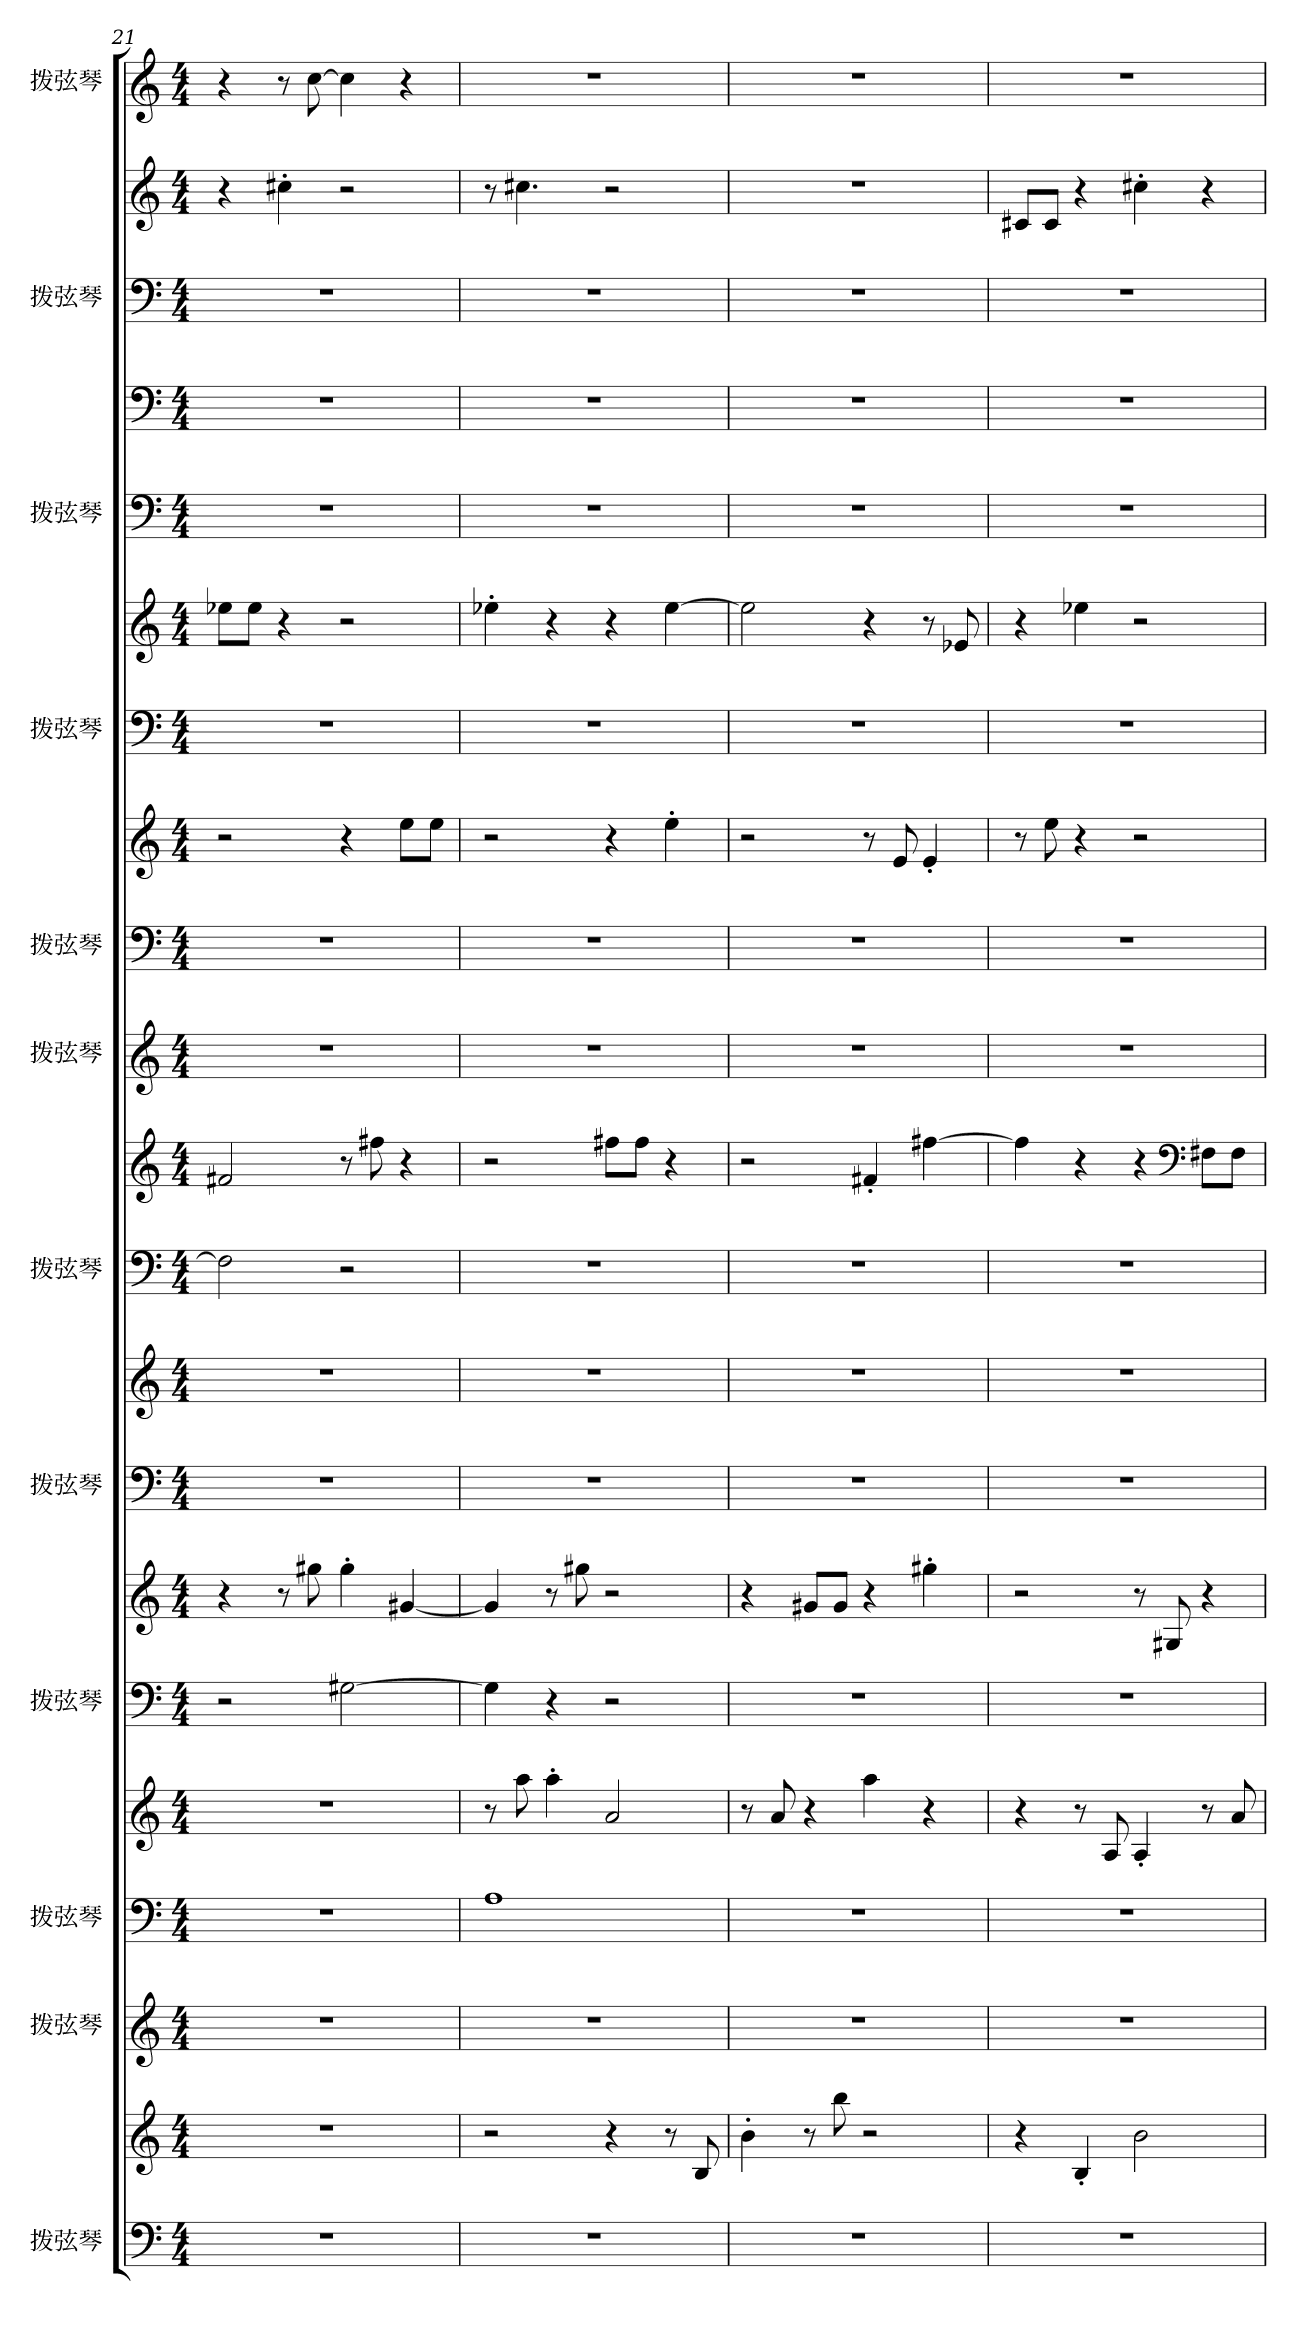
**kern	**kern	**kern	**kern	**kern	**kern	**kern	**kern	**kern	**kern	**kern	**kern	**kern	**kern	**kern	**kern	**kern	**kern	**kern	**kern	**kern
*part12	*part12	*part11	*part10	*part10	*part9	*part9	*part8	*part8	*part7	*part7	*part6	*part5	*part5	*part4	*part4	*part3	*part3	*part2	*part2	*part1
*staff21	*staff20	*staff19	*staff18	*staff17	*staff16	*staff15	*staff14	*staff13	*staff12	*staff11	*staff10	*staff9	*staff8	*staff7	*staff6	*staff5	*staff4	*staff3	*staff2	*staff1
*I"拨弦琴	*	*I"拨弦琴	*I"拨弦琴	*	*I"拨弦琴	*	*I"拨弦琴	*	*I"拨弦琴	*	*I"拨弦琴	*I"拨弦琴	*	*I"拨弦琴	*	*I"拨弦琴	*	*I"拨弦琴	*	*I"拨弦琴
*clefF4	*clefG2	*clefG2	*clefF4	*clefG2	*clefF4	*clefG2	*clefF4	*clefG2	*clefF4	*clefG2	*clefG2	*clefF4	*clefG2	*clefF4	*clefG2	*clefF4	*clefF4	*clefF4	*clefG2	*clefG2
*k[]	*k[]	*k[]	*k[]	*k[]	*k[]	*k[]	*k[]	*k[]	*k[]	*k[]	*k[]	*k[]	*k[]	*k[]	*k[]	*k[]	*k[]	*k[]	*k[]	*k[]
*M4/4	*M4/4	*M4/4	*M4/4	*M4/4	*M4/4	*M4/4	*M4/4	*M4/4	*M4/4	*M4/4	*M4/4	*M4/4	*M4/4	*M4/4	*M4/4	*M4/4	*M4/4	*M4/4	*M4/4	*M4/4
=21	=21	=21	=21	=21	=21	=21	=21	=21	=21	=21	=21	=21	=21	=21	=21	=21	=21	=21	=21	=21
1r	1r	1r	1r	1r	2r	4r	1r	1r	2F#\]	2f#X/	1r	1r	2r	1r	8ee-X\L	1r	1r	1r	4r	4r
.	.	.	.	.	.	.	.	.	.	.	.	.	.	.	8ee-\J	.	.	.	.	.
.	.	.	.	.	.	8r	.	.	.	.	.	.	.	.	4r	.	.	.	4cc#X'\	8r
.	.	.	.	.	.	8gg#X\	.	.	.	.	.	.	.	.	.	.	.	.	.	[8cc\
.	.	.	.	.	[2G#X\	4gg#'\	.	.	2r	8r	.	.	4r	.	2r	.	.	.	2r	4cc\]
.	.	.	.	.	.	.	.	.	.	8ff#X\	.	.	.	.	.	.	.	.	.	.
.	.	.	.	.	.	[4g#X/	.	.	.	4r	.	.	8ee\L	.	.	.	.	.	.	4r
.	.	.	.	.	.	.	.	.	.	.	.	.	8ee\J	.	.	.	.	.	.	.
!!LO:PB:g=z
=22	=22	=22	=22	=22	=22	=22	=22	=22	=22	=22	=22	=22	=22	=22	=22	=22	=22	=22	=22	=22
1r	2r	1r	1A	8r	4G#\]	4g#/]	1r	1r	1r	2r	1r	1r	2r	1r	4ee-X'\	1r	1r	1r	8r	1r
.	.	.	.	8aa\	.	.	.	.	.	.	.	.	.	.	.	.	.	.	4.cc#X\	.
.	.	.	.	4aa'\	4r	8r	.	.	.	.	.	.	.	.	4r	.	.	.	.	.
.	.	.	.	.	.	8gg#X\	.	.	.	.	.	.	.	.	.	.	.	.	.	.
.	4r	.	.	2a/	2r	2r	.	.	.	8ff#X\L	.	.	4r	.	4r	.	.	.	2r	.
.	.	.	.	.	.	.	.	.	.	8ff#\J	.	.	.	.	.	.	.	.	.	.
.	8r	.	.	.	.	.	.	.	.	4r	.	.	4ee'\	.	[4ee-\	.	.	.	.	.
.	8B/	.	.	.	.	.	.	.	.	.	.	.	.	.	.	.	.	.	.	.
=23	=23	=23	=23	=23	=23	=23	=23	=23	=23	=23	=23	=23	=23	=23	=23	=23	=23	=23	=23	=23
1r	4b'\	1r	1r	8r	1r	4r	1r	1r	1r	2r	1r	1r	2r	1r	2ee-\]	1r	1r	1r	1r	1r
.	.	.	.	8a/	.	.	.	.	.	.	.	.	.	.	.	.	.	.	.	.
.	8r	.	.	4r	.	8g#X/L	.	.	.	.	.	.	.	.	.	.	.	.	.	.
.	8bb\	.	.	.	.	8g#/J	.	.	.	.	.	.	.	.	.	.	.	.	.	.
.	2r	.	.	4aa\	.	4r	.	.	.	4f#X'/	.	.	8r	.	4r	.	.	.	.	.
.	.	.	.	.	.	.	.	.	.	.	.	.	8e/	.	.	.	.	.	.	.
.	.	.	.	4r	.	4gg#X'\	.	.	.	[4ff#X\	.	.	4e'/	.	8r	.	.	.	.	.
.	.	.	.	.	.	.	.	.	.	.	.	.	.	.	8e-X/	.	.	.	.	.
=24	=24	=24	=24	=24	=24	=24	=24	=24	=24	=24	=24	=24	=24	=24	=24	=24	=24	=24	=24	=24
1r	4r	1r	1r	4r	1r	2r	1r	1r	1r	4ff#\]	1r	1r	8r	1r	4r	1r	1r	1r	8c#X/L	1r
.	.	.	.	.	.	.	.	.	.	.	.	.	8ee\	.	.	.	.	.	8c#/J	.
.	4B'/	.	.	8r	.	.	.	.	.	4r	.	.	4r	.	4ee-X\	.	.	.	4r	.
.	.	.	.	8A/	.	.	.	.	.	.	.	.	.	.	.	.	.	.	.	.
.	2b\	.	.	4A'/	.	8r	.	.	.	4r	.	.	2r	.	2r	.	.	.	4cc#X'\	.
.	.	.	.	.	.	8G#X/	.	.	.	.	.	.	.	.	.	.	.	.	.	.
*	*	*	*	*	*	*	*	*	*	*clefF4	*	*	*	*	*	*	*	*	*	*
.	.	.	.	8r	.	4r	.	.	.	8F#X\L	.	.	.	.	.	.	.	.	4r	.
.	.	.	.	8a/	.	.	.	.	.	8F#\J	.	.	.	.	.	.	.	.	.	.
=	=	=	=	=	=	=	=	=	=	=	=	=	=	=	=	=	=	=	=	=
*-	*-	*-	*-	*-	*-	*-	*-	*-	*-	*-	*-	*-	*-	*-	*-	*-	*-	*-	*-	*-
